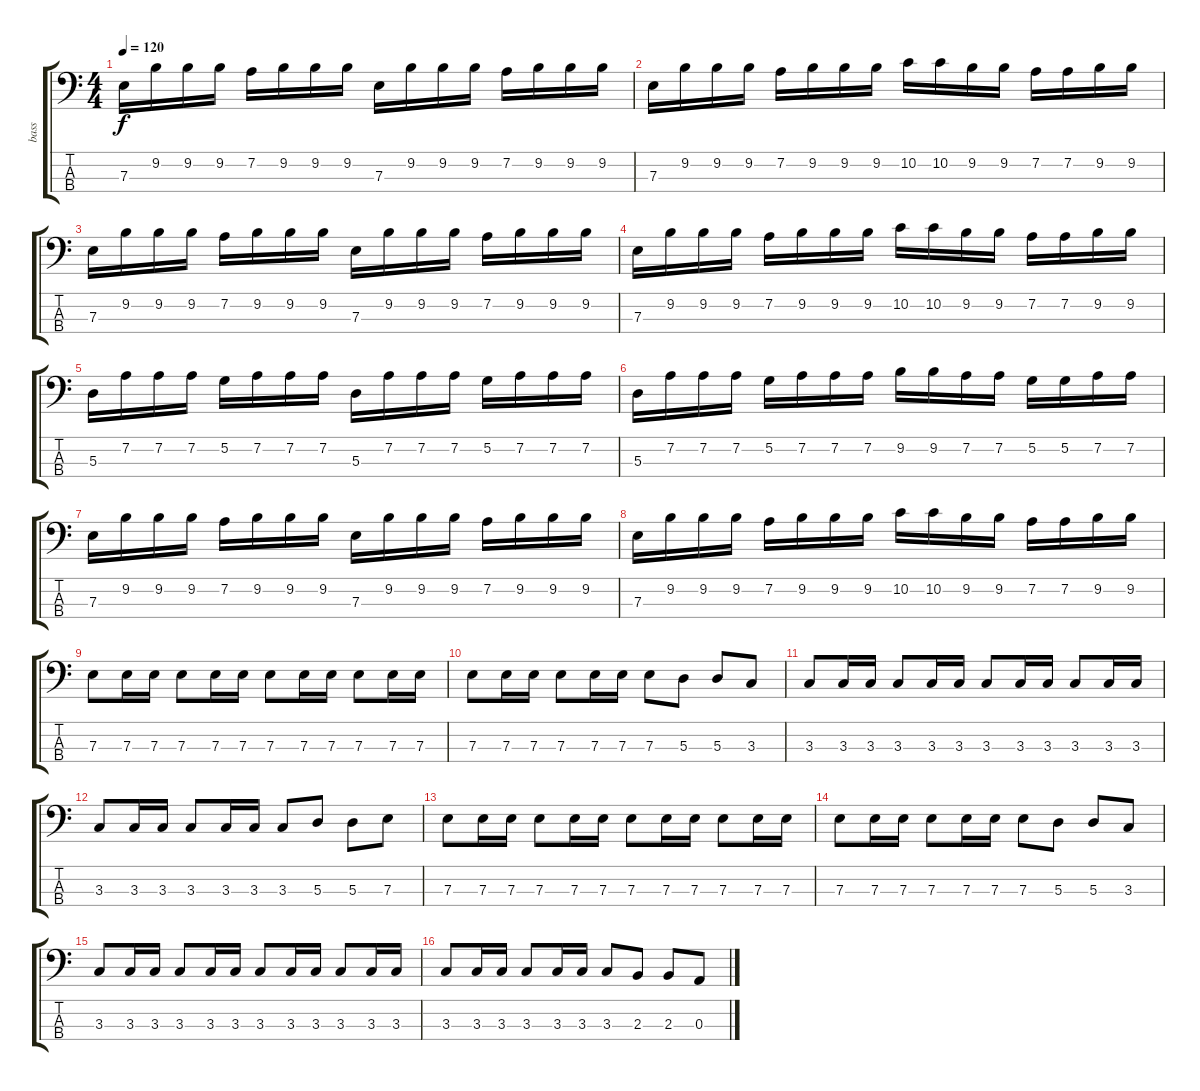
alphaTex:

\track ("bass" "bass") {instrument electricbasspick}
\staff {score tabs}
\tuning (G2 D2 A1 E1) {hide}
\ts (4 4)
\tempo 120
\clef f4
\ks c
7.3.16{dy f} 9.2.16 9.2.16 9.2.16 7.2.16 9.2.16 9.2.16 9.2.16 7.3.16 9.2.16 9.2.16 9.2.16 7.2.16 9.2.16 9.2.16 9.2.16 |
7.3.16 9.2.16 9.2.16 9.2.16 7.2.16 9.2.16 9.2.16 9.2.16 10.2.16 10.2.16 9.2.16 9.2.16 7.2.16 7.2.16 9.2.16 9.2.16 |
7.3.16 9.2.16 9.2.16 9.2.16 7.2.16 9.2.16 9.2.16 9.2.16 7.3.16 9.2.16 9.2.16 9.2.16 7.2.16 9.2.16 9.2.16 9.2.16 |
7.3.16 9.2.16 9.2.16 9.2.16 7.2.16 9.2.16 9.2.16 9.2.16 10.2.16 10.2.16 9.2.16 9.2.16 7.2.16 7.2.16 9.2.16 9.2.16 |
5.3.16 7.2.16 7.2.16 7.2.16 5.2.16 7.2.16 7.2.16 7.2.16 5.3.16 7.2.16 7.2.16 7.2.16 5.2.16 7.2.16 7.2.16 7.2.16 |
5.3.16 7.2.16 7.2.16 7.2.16 5.2.16 7.2.16 7.2.16 7.2.16 9.2.16 9.2.16 7.2.16 7.2.16 5.2.16 5.2.16 7.2.16 7.2.16 |
7.3.16 9.2.16 9.2.16 9.2.16 7.2.16 9.2.16 9.2.16 9.2.16 7.3.16 9.2.16 9.2.16 9.2.16 7.2.16 9.2.16 9.2.16 9.2.16 |
7.3.16 9.2.16 9.2.16 9.2.16 7.2.16 9.2.16 9.2.16 9.2.16 10.2.16 10.2.16 9.2.16 9.2.16 7.2.16 7.2.16 9.2.16 9.2.16 |
7.3.8 7.3.16 7.3.16 7.3.8 7.3.16 7.3.16 7.3.8 7.3.16 7.3.16 7.3.8 7.3.16 7.3.16 |
7.3.8 7.3.16 7.3.16 7.3.8 7.3.16 7.3.16 7.3.8 5.3.8 5.3.8 3.3.8 |
3.3.8 3.3.16 3.3.16 3.3.8 3.3.16 3.3.16 3.3.8 3.3.16 3.3.16 3.3.8 3.3.16 3.3.16 |
3.3.8 3.3.16 3.3.16 3.3.8 3.3.16 3.3.16 3.3.8 5.3.8 5.3.8 7.3.8 |
7.3.8 7.3.16 7.3.16 7.3.8 7.3.16 7.3.16 7.3.8 7.3.16 7.3.16 7.3.8 7.3.16 7.3.16 |
7.3.8 7.3.16 7.3.16 7.3.8 7.3.16 7.3.16 7.3.8 5.3.8 5.3.8 3.3.8 |
3.3.8 3.3.16 3.3.16 3.3.8 3.3.16 3.3.16 3.3.8 3.3.16 3.3.16 3.3.8 3.3.16 3.3.16 |
3.3.8 3.3.16 3.3.16 3.3.8 3.3.16 3.3.16 3.3.8 2.3.8 2.3.8 0.3.8
